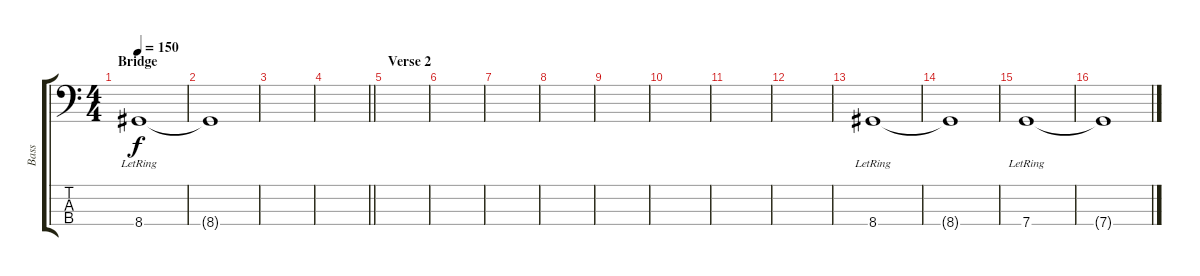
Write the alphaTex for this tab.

\track ("Bass" "Bass") {instrument electricbasspick}
\staff {score tabs}
\tuning (F3 C2 G2 C1) {hide}
\ts (4 4)
\section ("" "Bridge")
\tempo 150
\clef f4
\ks c
8.4{lr}.1{dy f} |
8.4{t}.1 |
|
\barLineRight lightlight
|
\section ("" "Verse 2")
|
|
|
|
|
|
|
|
8.4{lr}.1 |
8.4{t}.1 |
7.4{lr}.1 |
7.4{t}.1
